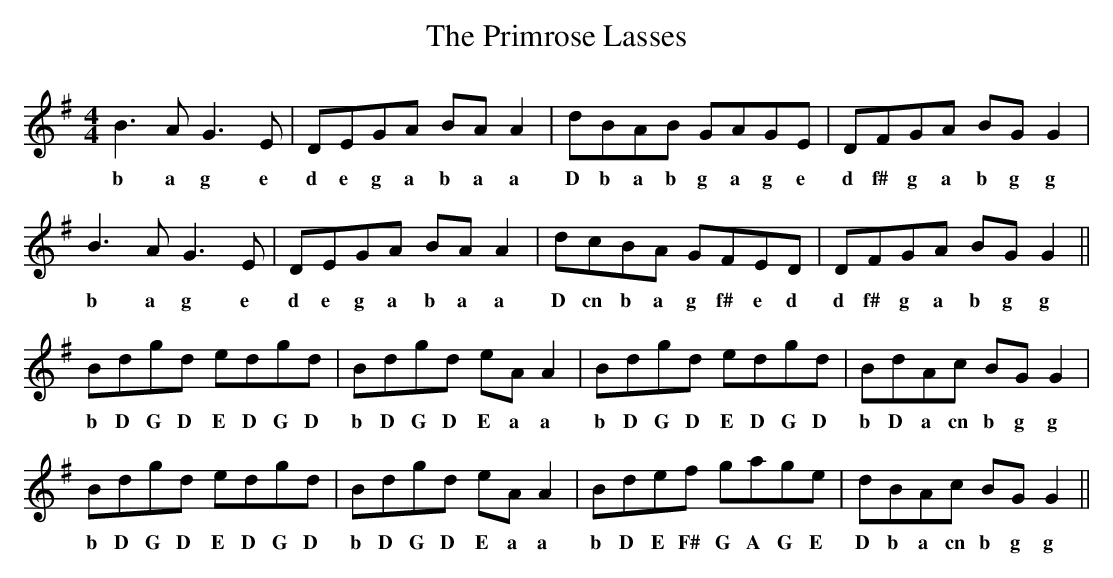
X:1
T: Primrose Lasses, The
M: 4/4
L: 1/8
K:Gmaj
B3A G3E|DEGA BAA2|dBAB GAGE|DFGA BGG2|
w:b a g e d e g a b a a D b a b g a g e d f# g a b g g
B3A G3E|DEGA BAA2|dcBA GFED|DFGA BGG2||
w:b a g e d e g a b a a D cn b a g f# e d d f# g a b g g
Bdgd edgd|Bdgd eAA2|Bdgd edgd|BdAc BGG2|
w:b D G D E D G D b D G D E a a b D G D E D G D b D a cn b g g
Bdgd edgd|Bdgd eAA2|Bdef gage|dBAc BGG2||
w:b D G D E D G D b D G D E a a b D E F# G A G E D b a cn b g g
